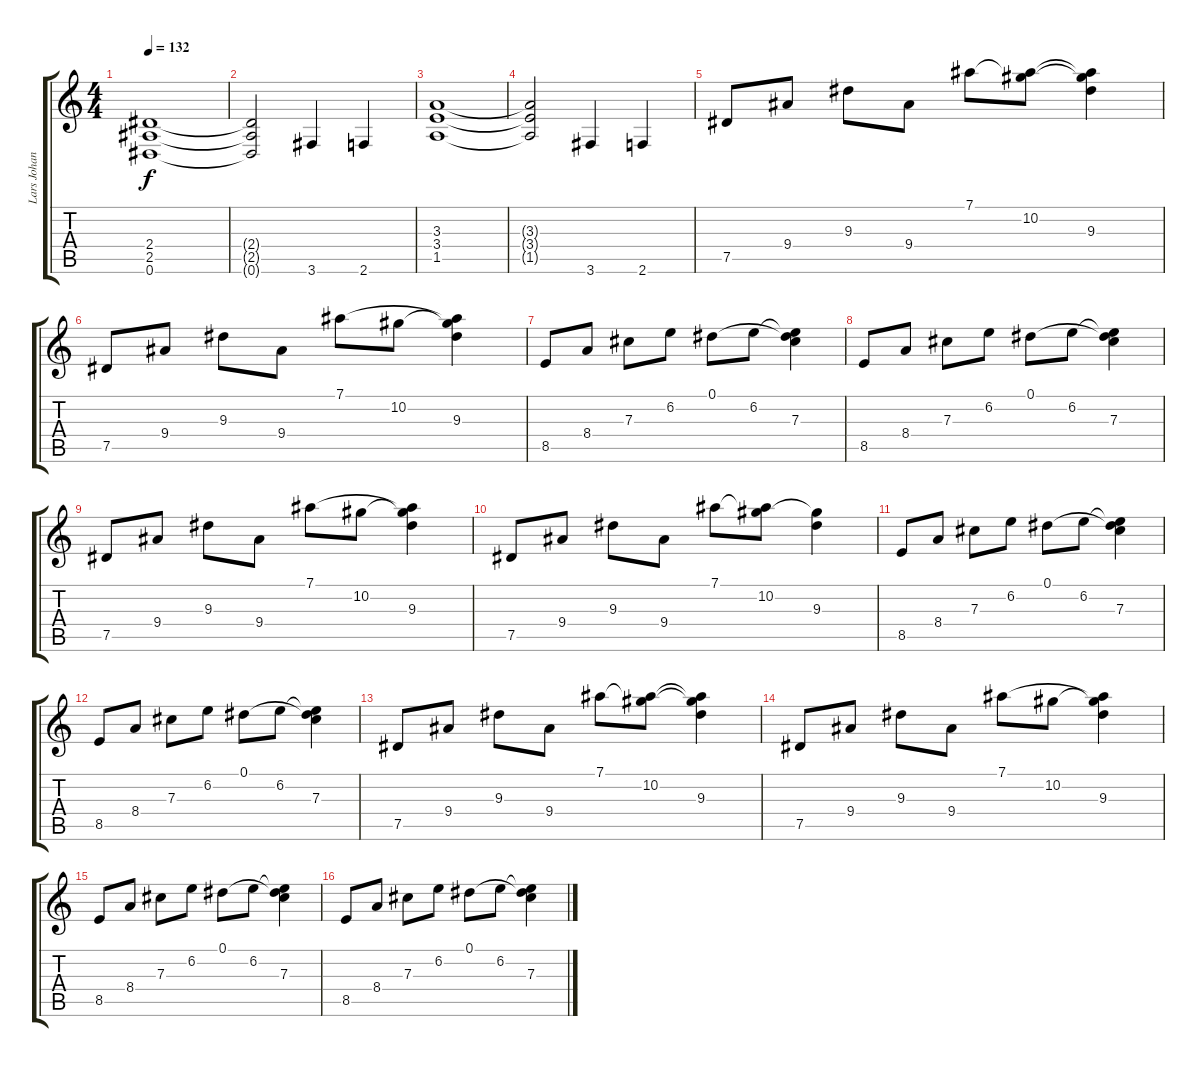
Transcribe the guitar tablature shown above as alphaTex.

\track ("Lars Johansson" "Lars Johan") {instrument distortionguitar}
\staff {score tabs}
\tuning (Eb4 Bb3 Gb3 Db3 Ab2 Eb2) {hide}
\ts (4 4)
\tempo 132
\clef g2
\ks c
(2.4 2.5 0.6).1{dy f volume 14} |
(2.4{t} 2.5{t} 0.6{t}).2 3.6.4 2.6.4 |
(3.3 3.4 1.5).1 |
(3.3{t} 3.4{t} 1.5{t}).2 3.6.4 2.6.4 |
7.5.8{volume 6 instrument distortionguitar} 9.4.8 9.3.8 9.4.8 7.1.8 (7.1{t} 10.2).8 (7.1{t} 10.2{t} 9.3).4 |
7.5.8 9.4.8 9.3.8 9.4.8 7.1.8 10.2.8 (7.1{t} 10.2{t} 9.3).4 |
8.5.8 8.4.8 7.3.8 6.2.8 0.1.8 6.2.8 (0.1{t} 6.2{t} 7.3).4 |
8.5.8 8.4.8 7.3.8 6.2.8 0.1.8 6.2.8 (0.1{t} 6.2{t} 7.3).4 |
7.5.8 9.4.8 9.3.8 9.4.8 7.1.8 10.2.8 (7.1{t} 10.2{t} 9.3).4 |
7.5.8 9.4.8 9.3.8 9.4.8 7.1.8 (7.1{t} 10.2).8 (10.2{t} 9.3).4 |
8.5.8 8.4.8 7.3.8 6.2.8 0.1.8 6.2.8 (0.1{t} 6.2{t} 7.3).4 |
8.5.8 8.4.8 7.3.8 6.2.8 0.1.8 6.2.8 (0.1{t} 6.2{t} 7.3).4 |
7.5.8 9.4.8 9.3.8 9.4.8 7.1.8 (7.1{t} 10.2).8 (7.1{t} 10.2{t} 9.3).4 |
7.5.8 9.4.8 9.3.8 9.4.8 7.1.8 10.2.8 (7.1{t} 10.2{t} 9.3).4 |
8.5.8 8.4.8 7.3.8 6.2.8 0.1.8 6.2.8 (0.1{t} 6.2{t} 7.3).4 |
8.5.8 8.4.8 7.3.8 6.2.8 0.1.8 6.2.8 (0.1{t} 6.2{t} 7.3).4
